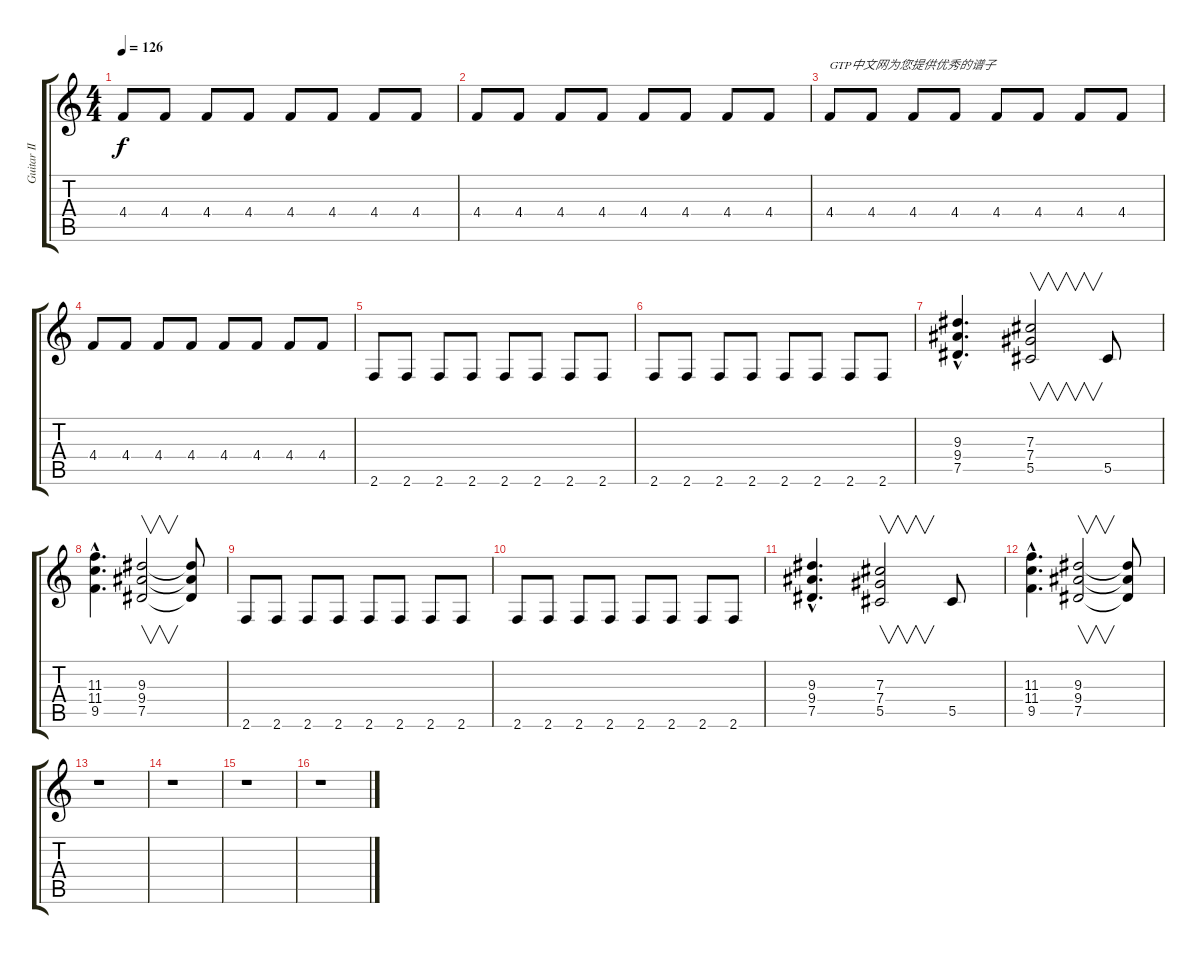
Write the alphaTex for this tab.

\track ("Guitar II" "Guitar II") {instrument overdrivenguitar}
\staff {score tabs}
\tuning (Eb4 Bb3 Gb3 Db3 Ab2 Eb2) {hide}
\ts (4 4)
\tempo 126
\clef g2
\ks c
4.4.8{dy f instrument overdrivenguitar} 4.4.8 4.4.8 4.4.8 4.4.8 4.4.8 4.4.8 4.4.8 |
4.4.8 4.4.8 4.4.8 4.4.8 4.4.8 4.4.8 4.4.8 4.4.8 |
4.4.8{txt "GTP中文网为您提供优秀的谱子"} 4.4.8 4.4.8 4.4.8 4.4.8 4.4.8 4.4.8 4.4.8 |
4.4.8 4.4.8 4.4.8 4.4.8 4.4.8 4.4.8 4.4.8 4.4.8 |
2.6.8 2.6.8 2.6.8 2.6.8 2.6.8 2.6.8 2.6.8 2.6.8 |
2.6.8 2.6.8 2.6.8 2.6.8 2.6.8 2.6.8 2.6.8 2.6.8 |
(9.3{hac} 9.4{hac} 7.5{hac}).4{d} (7.3 7.4 5.5).2{v} 5.5.8 |
(11.3{hac} 11.4{hac} 9.5{hac}).4{d} (9.3 9.4 7.5).2{v} (9.3{t} 9.4{t} 7.5{t}).8 |
2.6.8 2.6.8 2.6.8 2.6.8 2.6.8 2.6.8 2.6.8 2.6.8 |
2.6.8 2.6.8 2.6.8 2.6.8 2.6.8 2.6.8 2.6.8 2.6.8 |
(9.3{hac} 9.4{hac} 7.5{hac}).4{d} (7.3 7.4 5.5).2{v} 5.5.8 |
(11.3{hac} 11.4{hac} 9.5{hac}).4{d} (9.3 9.4 7.5).2{v} (9.3{t} 9.4{t} 7.5{t}).8 |
r.1 |
r.1 |
r.1 |
r.1
